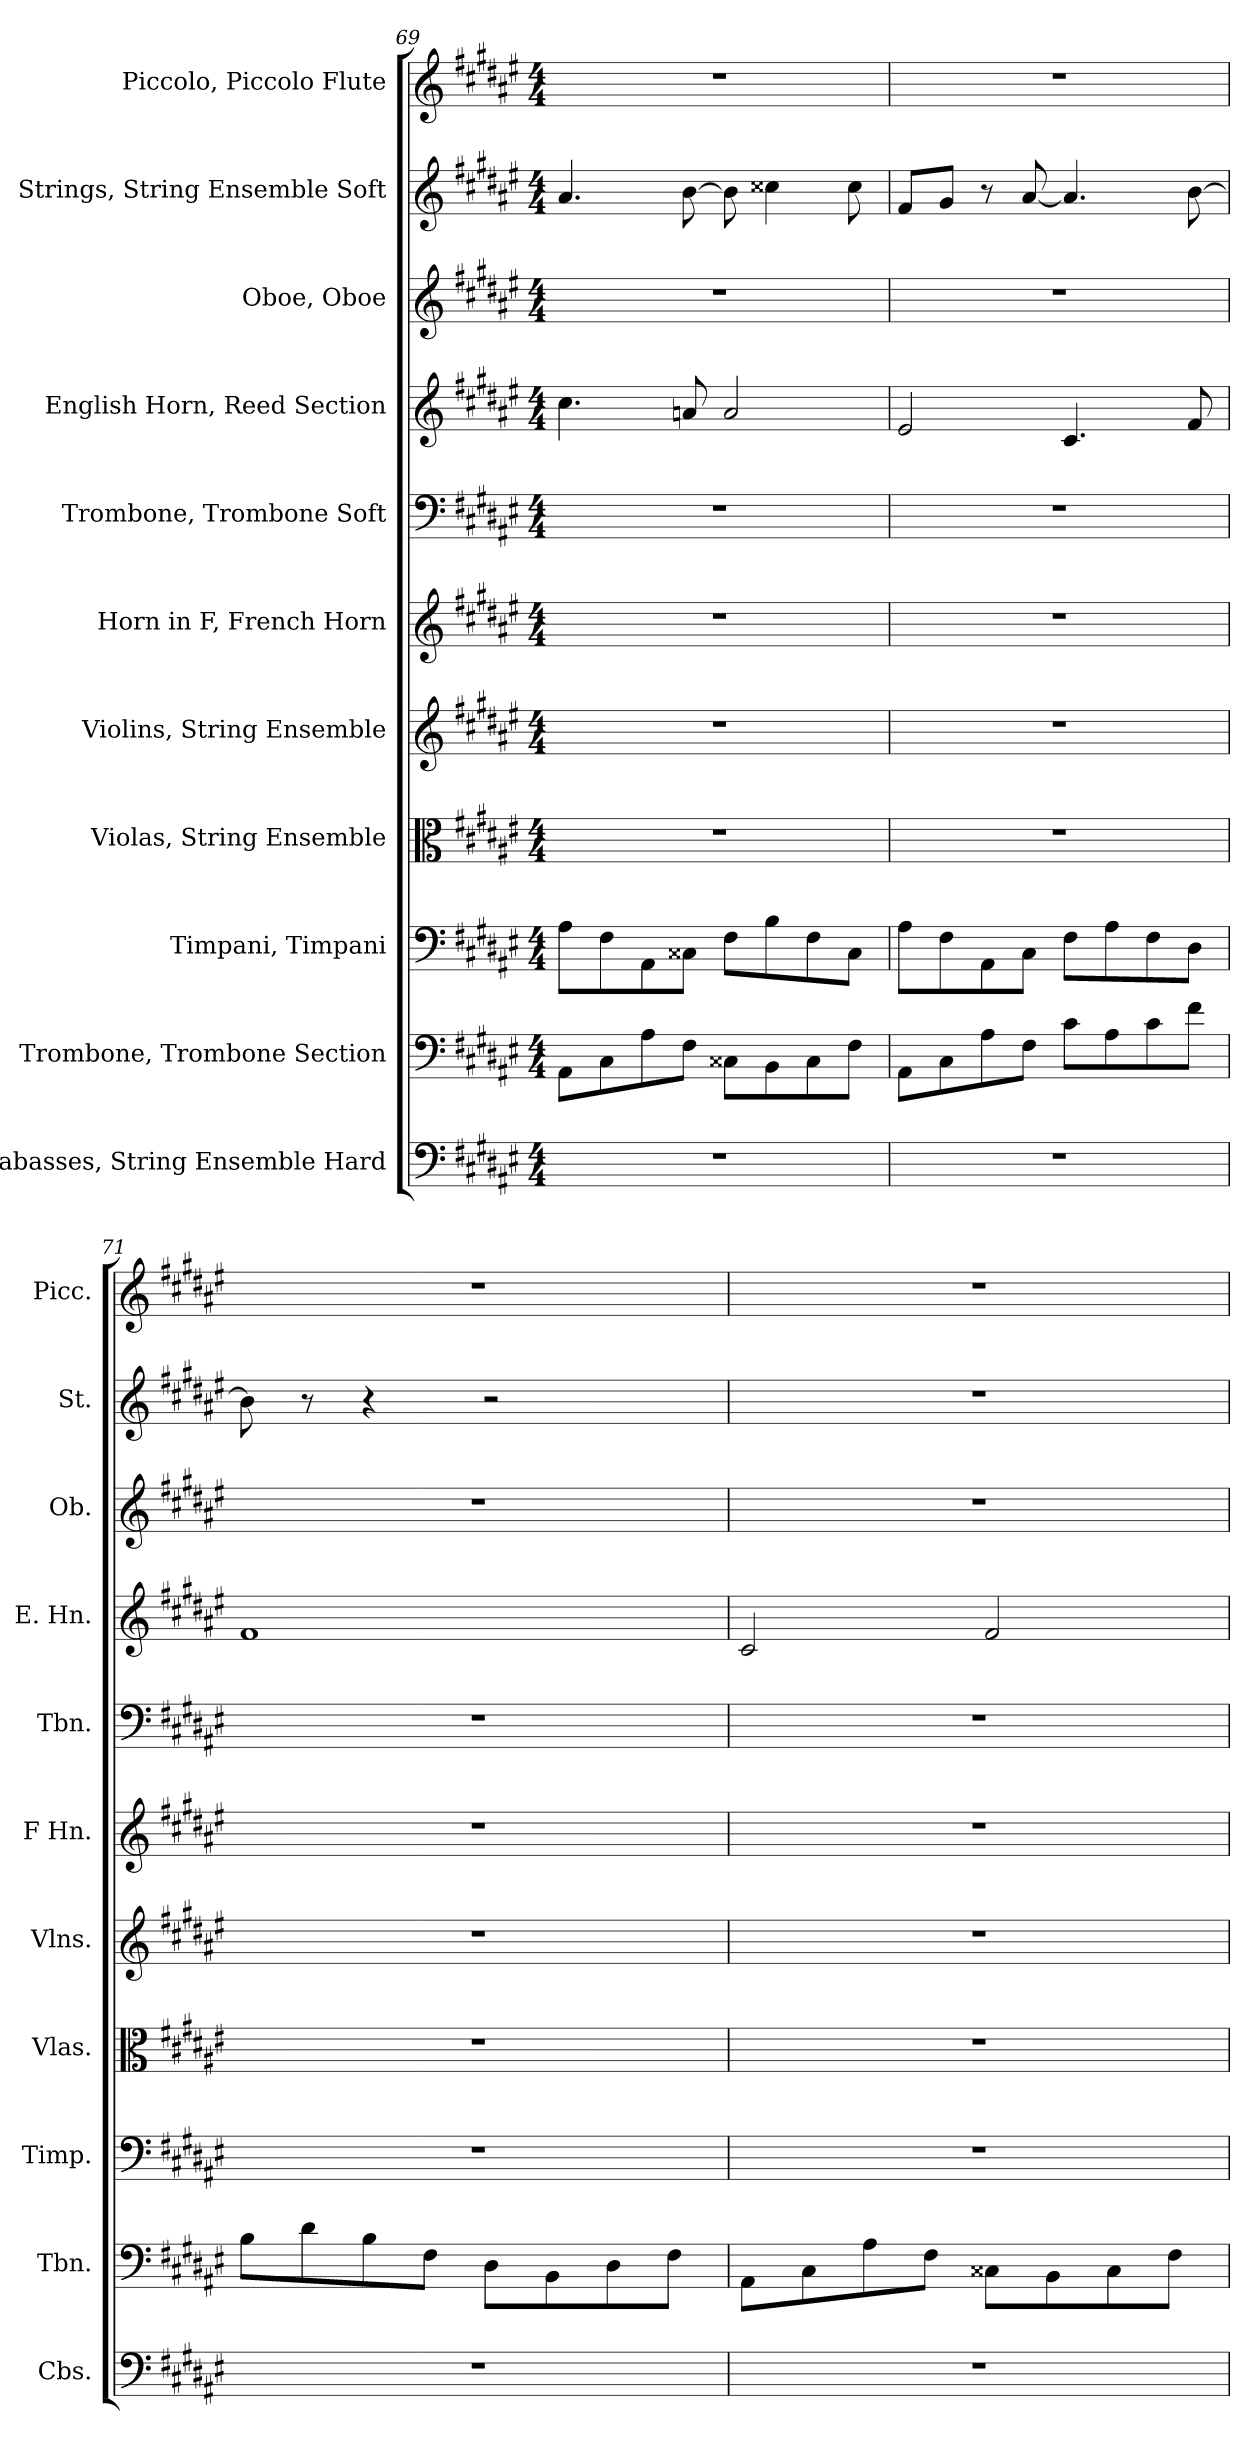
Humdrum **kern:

**kern	**kern	**kern	**kern	**kern	**kern	**kern	**kern	**kern	**kern	**kern
*part11	*part10	*part9	*part8	*part7	*part6	*part5	*part4	*part3	*part2	*part1
*staff11	*staff10	*staff9	*staff8	*staff7	*staff6	*staff5	*staff4	*staff3	*staff2	*staff1
*I"Contrabasses, String Ensemble Hard	*I"Trombone, Trombone Section	*I"Timpani, Timpani	*I"Violas, String Ensemble	*I"Violins, String Ensemble	*I"Horn in F, French Horn	*I"Trombone, Trombone Soft	*I"English Horn, Reed Section	*I"Oboe, Oboe	*I"Strings, String Ensemble Soft	*I"Piccolo, Piccolo Flute
*I'Cbs.	*I'Tbn.	*I'Timp.	*I'Vlas.	*I'Vlns.	*I'F Hn.	*I'Tbn.	*I'E. Hn.	*I'Ob.	*I'St.	*I'Picc.
!!LO:PB:g=z
*clefF4	*clefF4	*clefF4	*clefC3	*clefG2	*clefG2	*clefF4	*clefG2	*clefG2	*clefG2	*clefG2
*ITrd7c12	*	*	*	*	*ITrd4c7	*	*ITrd4c7	*	*	*ITrd-7c-12
*k[f#c#g#d#a#e#]	*k[f#c#g#d#a#e#]	*k[f#c#g#d#a#e#]	*k[f#c#g#d#a#e#]	*k[f#c#g#d#a#e#]	*k[f#c#g#d#a#]	*k[f#c#g#d#a#e#]	*k[f#c#g#d#a#]	*k[f#c#g#d#a#e#]	*k[f#c#g#d#a#e#]	*k[f#c#g#d#a#e#]
*M4/4	*M4/4	*M4/4	*M4/4	*M4/4	*M4/4	*M4/4	*M4/4	*M4/4	*M4/4	*M4/4
=69	=69	=69	=69	=69	=69	=69	=69	=69	=69	=69
1r	8AA#\L	8A#\L	1r	1r	1r	1r	4.f#\	1r	4.a#/	1r
.	8C#\	8F#\	.	.	.	.	.	.	.	.
.	8A#\	8AA#\	.	.	.	.	.	.	.	.
.	8F#\J	8C##X\J	.	.	.	.	8dn/	.	[8b\	.
.	8C##X\L	8F#\L	.	.	.	.	2d/	.	8b\]	.
.	8BB\	8B\	.	.	.	.	.	.	4cc##X\	.
.	8C##\	8F#\	.	.	.	.	.	.	.	.
.	8F#\J	8C##\J	.	.	.	.	.	.	8cc##\	.
=70	=70	=70	=70	=70	=70	=70	=70	=70	=70	=70
1r	8AA#\L	8A#\L	1r	1r	1r	1r	2A#/	1r	8f#/L	1r
.	8C#\	8F#\	.	.	.	.	.	.	8g#/J	.
.	8A#\	8AA#\	.	.	.	.	.	.	8r	.
.	8F#\J	8C#\J	.	.	.	.	.	.	[8a#/	.
.	8c#\L	8F#\L	.	.	.	.	4.F#/	.	4.a#/]	.
.	8A#\	8A#\	.	.	.	.	.	.	.	.
.	8c#\	8F#\	.	.	.	.	.	.	.	.
.	8f#\J	8D#\J	.	.	.	.	8B/	.	[8b\	.
=71	=71	=71	=71	=71	=71	=71	=71	=71	=71	=71
1r	8B\L	1r	1r	1r	1r	1r	1B	1r	8b\]	1r
.	8d#\	.	.	.	.	.	.	.	8r	.
.	8B\	.	.	.	.	.	.	.	4r	.
.	8F#\J	.	.	.	.	.	.	.	.	.
.	8D#\L	.	.	.	.	.	.	.	2r	.
.	8BB\	.	.	.	.	.	.	.	.	.
.	8D#\	.	.	.	.	.	.	.	.	.
.	8F#\J	.	.	.	.	.	.	.	.	.
=72	=72	=72	=72	=72	=72	=72	=72	=72	=72	=72
1r	8AA#\L	1r	1r	1r	1r	1r	2F#/	1r	1r	1r
.	8C#\	.	.	.	.	.	.	.	.	.
.	8A#\	.	.	.	.	.	.	.	.	.
.	8F#\J	.	.	.	.	.	.	.	.	.
.	8C##X\L	.	.	.	.	.	2B/	.	.	.
.	8BB\	.	.	.	.	.	.	.	.	.
.	8C##\	.	.	.	.	.	.	.	.	.
.	8F#\J	.	.	.	.	.	.	.	.	.
=	=	=	=	=	=	=	=	=	=	=
*-	*-	*-	*-	*-	*-	*-	*-	*-	*-	*-
